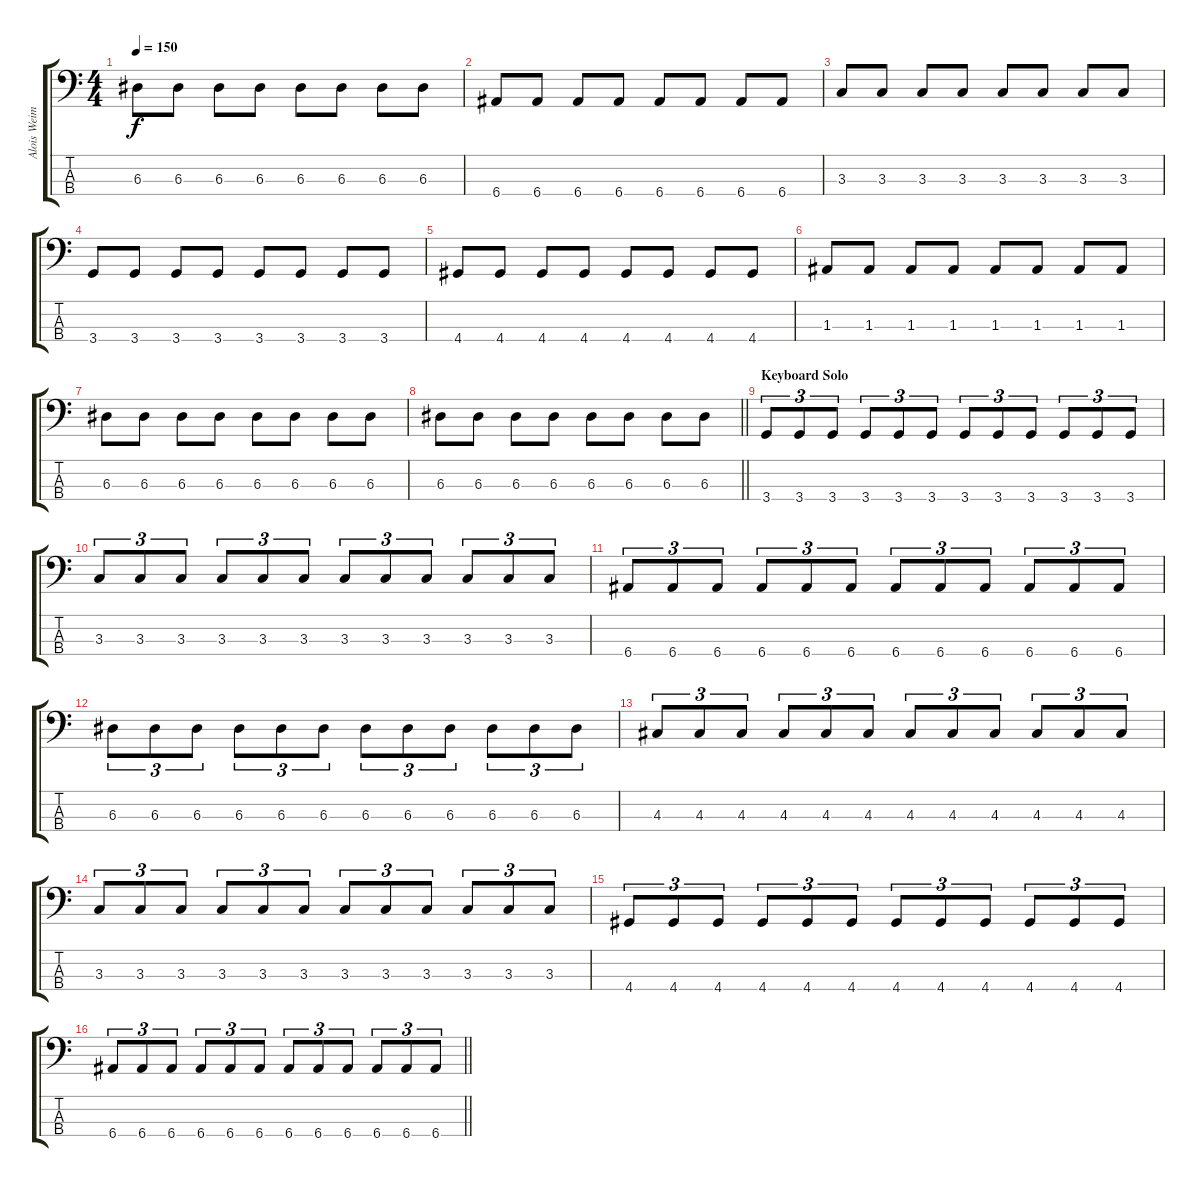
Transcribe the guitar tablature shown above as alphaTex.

\track ("Alois Weimer" "Alois Weim") {instrument electricbasspick}
\staff {score tabs}
\tuning (G2 D2 A1 E1) {hide}
\ts (4 4)
\tempo 150
\clef f4
\ks c
6.3.8{dy f} 6.3.8 6.3.8 6.3.8 6.3.8 6.3.8 6.3.8 6.3.8 |
6.4.8 6.4.8 6.4.8 6.4.8 6.4.8 6.4.8 6.4.8 6.4.8 |
3.3.8 3.3.8 3.3.8 3.3.8 3.3.8 3.3.8 3.3.8 3.3.8 |
3.4.8 3.4.8 3.4.8 3.4.8 3.4.8 3.4.8 3.4.8 3.4.8 |
4.4.8 4.4.8 4.4.8 4.4.8 4.4.8 4.4.8 4.4.8 4.4.8 |
1.3.8 1.3.8 1.3.8 1.3.8 1.3.8 1.3.8 1.3.8 1.3.8 |
6.3.8 6.3.8 6.3.8 6.3.8 6.3.8 6.3.8 6.3.8 6.3.8 |
\barLineRight lightlight
6.3.8 6.3.8 6.3.8 6.3.8 6.3.8 6.3.8 6.3.8 6.3.8 |
\section ("" "Keyboard Solo")
3.4.8{tu (3 2)} 3.4.8{tu (3 2)} 3.4.8{tu (3 2)} 3.4.8{tu (3 2)} 3.4.8{tu (3 2)} 3.4.8{tu (3 2)} 3.4.8{tu (3 2)} 3.4.8{tu (3 2)} 3.4.8{tu (3 2)} 3.4.8{tu (3 2)} 3.4.8{tu (3 2)} 3.4.8{tu (3 2)} |
3.3.8{tu (3 2)} 3.3.8{tu (3 2)} 3.3.8{tu (3 2)} 3.3.8{tu (3 2)} 3.3.8{tu (3 2)} 3.3.8{tu (3 2)} 3.3.8{tu (3 2)} 3.3.8{tu (3 2)} 3.3.8{tu (3 2)} 3.3.8{tu (3 2)} 3.3.8{tu (3 2)} 3.3.8{tu (3 2)} |
6.4.8{tu (3 2)} 6.4.8{tu (3 2)} 6.4.8{tu (3 2)} 6.4.8{tu (3 2)} 6.4.8{tu (3 2)} 6.4.8{tu (3 2)} 6.4.8{tu (3 2)} 6.4.8{tu (3 2)} 6.4.8{tu (3 2)} 6.4.8{tu (3 2)} 6.4.8{tu (3 2)} 6.4.8{tu (3 2)} |
6.3.8{tu (3 2)} 6.3.8{tu (3 2)} 6.3.8{tu (3 2)} 6.3.8{tu (3 2)} 6.3.8{tu (3 2)} 6.3.8{tu (3 2)} 6.3.8{tu (3 2)} 6.3.8{tu (3 2)} 6.3.8{tu (3 2)} 6.3.8{tu (3 2)} 6.3.8{tu (3 2)} 6.3.8{tu (3 2)} |
4.3.8{tu (3 2)} 4.3.8{tu (3 2)} 4.3.8{tu (3 2)} 4.3.8{tu (3 2)} 4.3.8{tu (3 2)} 4.3.8{tu (3 2)} 4.3.8{tu (3 2)} 4.3.8{tu (3 2)} 4.3.8{tu (3 2)} 4.3.8{tu (3 2)} 4.3.8{tu (3 2)} 4.3.8{tu (3 2)} |
3.3.8{tu (3 2)} 3.3.8{tu (3 2)} 3.3.8{tu (3 2)} 3.3.8{tu (3 2)} 3.3.8{tu (3 2)} 3.3.8{tu (3 2)} 3.3.8{tu (3 2)} 3.3.8{tu (3 2)} 3.3.8{tu (3 2)} 3.3.8{tu (3 2)} 3.3.8{tu (3 2)} 3.3.8{tu (3 2)} |
4.4.8{tu (3 2)} 4.4.8{tu (3 2)} 4.4.8{tu (3 2)} 4.4.8{tu (3 2)} 4.4.8{tu (3 2)} 4.4.8{tu (3 2)} 4.4.8{tu (3 2)} 4.4.8{tu (3 2)} 4.4.8{tu (3 2)} 4.4.8{tu (3 2)} 4.4.8{tu (3 2)} 4.4.8{tu (3 2)} |
\barLineRight lightlight
6.4.8{tu (3 2)} 6.4.8{tu (3 2)} 6.4.8{tu (3 2)} 6.4.8{tu (3 2)} 6.4.8{tu (3 2)} 6.4.8{tu (3 2)} 6.4.8{tu (3 2)} 6.4.8{tu (3 2)} 6.4.8{tu (3 2)} 6.4.8{tu (3 2)} 6.4.8{tu (3 2)} 6.4.8{tu (3 2)}
